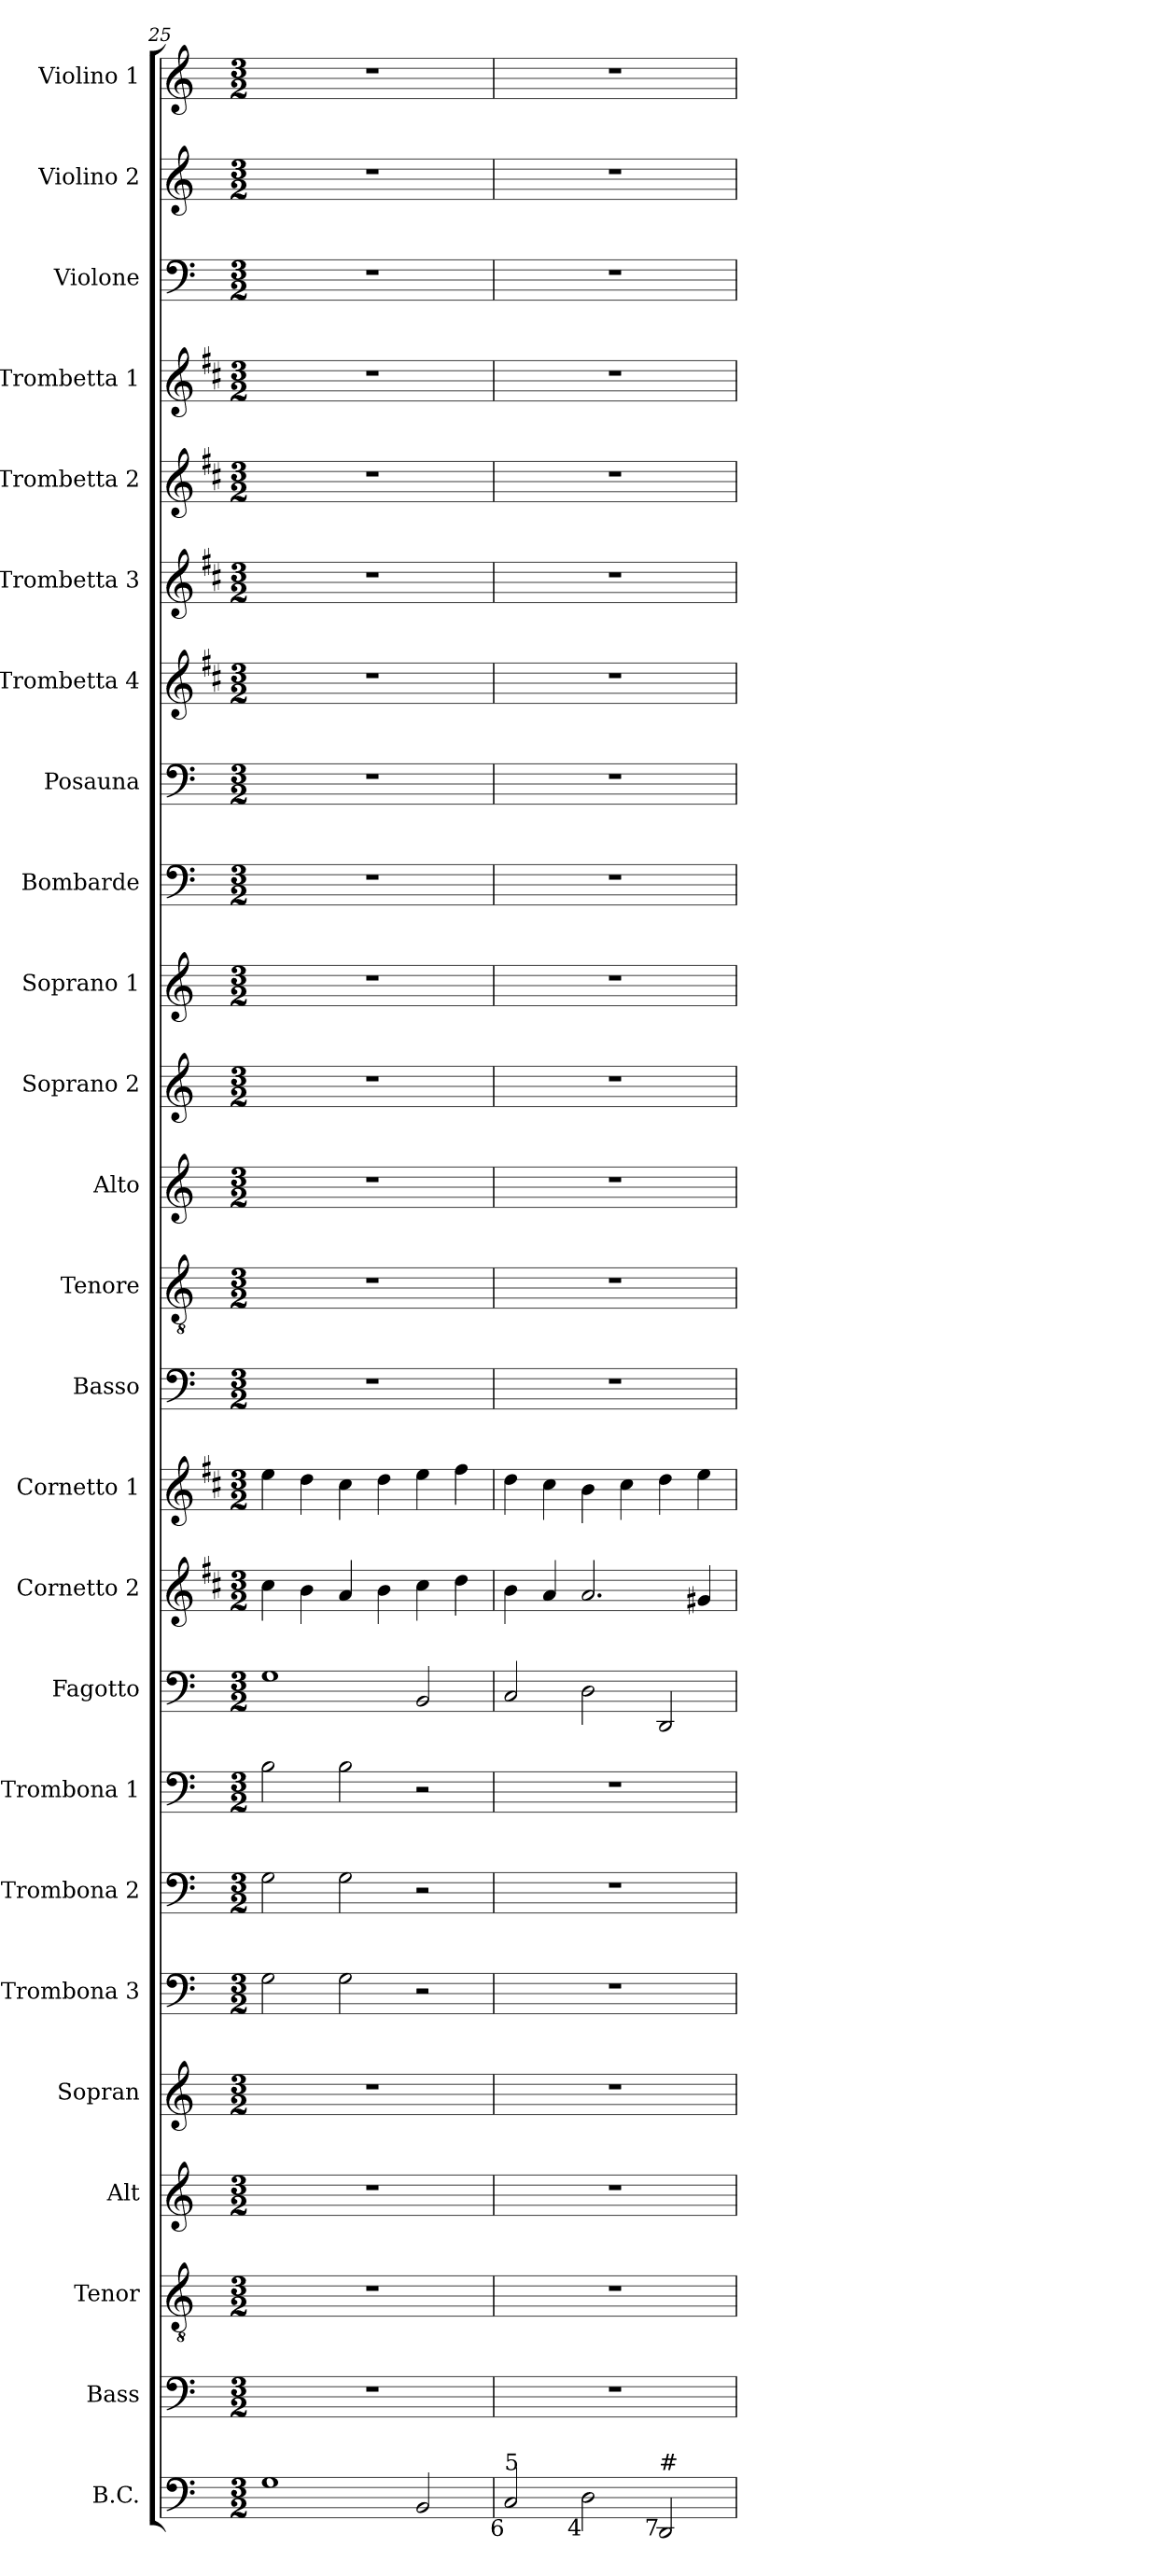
**kern	**kern	**kern	**kern	**kern	**kern	**kern	**kern	**kern	**kern	**kern	**kern	**kern	**kern	**kern	**kern	**kern	**kern	**kern	**kern	**kern	**kern	**kern	**kern	**kern
*part25	*part24	*part23	*part22	*part21	*part20	*part19	*part18	*part17	*part16	*part15	*part14	*part13	*part12	*part11	*part10	*part9	*part8	*part7	*part6	*part5	*part4	*part3	*part2	*part1
*staff25	*staff24	*staff23	*staff22	*staff21	*staff20	*staff19	*staff18	*staff17	*staff16	*staff15	*staff14	*staff13	*staff12	*staff11	*staff10	*staff9	*staff8	*staff7	*staff6	*staff5	*staff4	*staff3	*staff2	*staff1
*I"B.C.	*I"Bass	*I"Tenor	*I"Alt	*I"Sopran	*I"Trombona 3	*I"Trombona 2	*I"Trombona 1	*I"Fagotto	*I"Cornetto 2	*I"Cornetto 1	*I"Basso	*I"Tenore	*I"Alto	*I"Soprano 2	*I"Soprano 1	*I"Bombarde	*I"Posauna	*I"Trombetta 4	*I"Trombetta 3	*I"Trombetta 2	*I"Trombetta 1	*I"Violone	*I"Violino 2	*I"Violino 1
*I'B.C.	*I'B.	*I'T.	*I'A.	*I'S.	*I'Tbn. 2	*I'Tbn. 2	*I'Tbn. 1	*I'Fag.	*I'Cor. 2	*I'Cor. 1	*I'B.	*I'T.	*I'A.	*I'S.	*I'S.	*	*	*	*	*	*	*	*I'Vl. 2	*I'Vl. 1
*clefF4	*clefF4	*clefGv2	*clefG2	*clefG2	*clefF4	*clefF4	*clefF4	*clefF4	*clefG2	*clefG2	*clefF4	*clefGv2	*clefG2	*clefG2	*clefG2	*clefF4	*clefF4	*clefG2	*clefG2	*clefG2	*clefG2	*clefF4	*clefG2	*clefG2
*	*	*ITrd7c12	*	*	*	*	*	*	*ITrd1c2	*ITrd1c2	*	*ITrd7c12	*	*	*	*	*	*ITrd1c2	*ITrd1c2	*ITrd1c2	*ITrd1c2	*	*	*
*k[]	*k[]	*k[]	*k[]	*k[]	*k[]	*k[]	*k[]	*k[]	*k[]	*k[]	*k[]	*k[]	*k[]	*k[]	*k[]	*k[]	*k[]	*k[]	*k[]	*k[]	*k[]	*k[]	*k[]	*k[]
*C:	*C:	*C:	*C:	*C:	*C:	*C:	*C:	*C:	*C:	*C:	*C:	*C:	*C:	*C:	*C:	*C:	*C:	*C:	*C:	*C:	*C:	*C:	*C:	*C:
*M3/2	*M3/2	*M3/2	*M3/2	*M3/2	*M3/2	*M3/2	*M3/2	*M3/2	*M3/2	*M3/2	*M3/2	*M3/2	*M3/2	*M3/2	*M3/2	*M3/2	*M3/2	*M3/2	*M3/2	*M3/2	*M3/2	*M3/2	*M3/2	*M3/2
=25	=25	=25	=25	=25	=25	=25	=25	=25	=25	=25	=25	=25	=25	=25	=25	=25	=25	=25	=25	=25	=25	=25	=25	=25
!	!LO:N:vis=1	!LO:N:vis=1	!LO:N:vis=1	!LO:N:vis=1	!	!	!	!	!	!	!LO:N:vis=1	!LO:N:vis=1	!LO:N:vis=1	!LO:N:vis=1	!LO:N:vis=1	!LO:N:vis=1	!LO:N:vis=1	!LO:N:vis=1	!LO:N:vis=1	!LO:N:vis=1	!LO:N:vis=1	!LO:N:vis=1	!LO:N:vis=1	!LO:N:vis=1
1Gi	1.r	1.r	1.r	1.r	2Gi\	2Gi\	2Bi\	1Gi	4bi\	4ddi\	1.r	1.r	1.r	1.r	1.r	1.r	1.r	1.r	1.r	1.r	1.r	1.r	1.r	1.r
.	.	.	.	.	.	.	.	.	4ai\	4cci\	.	.	.	.	.	.	.	.	.	.	.	.	.	.
.	.	.	.	.	2Gi\	2Gi\	2Bi\	.	4gi/	4bi\	.	.	.	.	.	.	.	.	.	.	.	.	.	.
.	.	.	.	.	.	.	.	.	4ai\	4cci\	.	.	.	.	.	.	.	.	.	.	.	.	.	.
2BBi/	.	.	.	.	2r	2r	2r	2BBi/	4bi\	4ddi\	.	.	.	.	.	.	.	.	.	.	.	.	.	.
.	.	.	.	.	.	.	.	.	4cci\	4eei\	.	.	.	.	.	.	.	.	.	.	.	.	.	.
!!LO:LB:g=z
=26	=26	=26	=26	=26	=26	=26	=26	=26	=26	=26	=26	=26	=26	=26	=26	=26	=26	=26	=26	=26	=26	=26	=26	=26
!LO:TX:b:rj:t=6	!	!	!	!	!	!	!	!	!	!	!	!	!	!	!	!	!	!	!	!	!	!	!	!
!LO:TX:t=5	!	!	!	!	!	!	!	!	!	!	!	!	!	!	!	!	!	!	!	!	!	!	!	!
!	!LO:N:vis=1	!LO:N:vis=1	!LO:N:vis=1	!LO:N:vis=1	!LO:N:vis=1	!LO:N:vis=1	!LO:N:vis=1	!	!	!	!LO:N:vis=1	!LO:N:vis=1	!LO:N:vis=1	!LO:N:vis=1	!LO:N:vis=1	!LO:N:vis=1	!LO:N:vis=1	!LO:N:vis=1	!LO:N:vis=1	!LO:N:vis=1	!LO:N:vis=1	!LO:N:vis=1	!LO:N:vis=1	!LO:N:vis=1
2Ci/	1.r	1.r	1.r	1.r	1.r	1.r	1.r	2Ci/	4ai\	4cci\	1.r	1.r	1.r	1.r	1.r	1.r	1.r	1.r	1.r	1.r	1.r	1.r	1.r	1.r
.	.	.	.	.	.	.	.	.	4gi/	4bi\	.	.	.	.	.	.	.	.	.	.	.	.	.	.
!LO:TX:b:rj:t=4	!	!	!	!	!	!	!	!	!	!	!	!	!	!	!	!	!	!	!	!	!	!	!	!
2Di\	.	.	.	.	.	.	.	2Di\	2.gi/	4ai\	.	.	.	.	.	.	.	.	.	.	.	.	.	.
.	.	.	.	.	.	.	.	.	.	4bi\	.	.	.	.	.	.	.	.	.	.	.	.	.	.
!LO:TX:b:rj:t=7	!	!	!	!	!	!	!	!	!	!	!	!	!	!	!	!	!	!	!	!	!	!	!	!
!LO:TX:t=#	!	!	!	!	!	!	!	!	!	!	!	!	!	!	!	!	!	!	!	!	!	!	!	!
2DDi/	.	.	.	.	.	.	.	2DDi/	.	4cci\	.	.	.	.	.	.	.	.	.	.	.	.	.	.
.	.	.	.	.	.	.	.	.	4f#Xi/	4ddi\	.	.	.	.	.	.	.	.	.	.	.	.	.	.
=	=	=	=	=	=	=	=	=	=	=	=	=	=	=	=	=	=	=	=	=	=	=	=	=
*-	*-	*-	*-	*-	*-	*-	*-	*-	*-	*-	*-	*-	*-	*-	*-	*-	*-	*-	*-	*-	*-	*-	*-	*-
